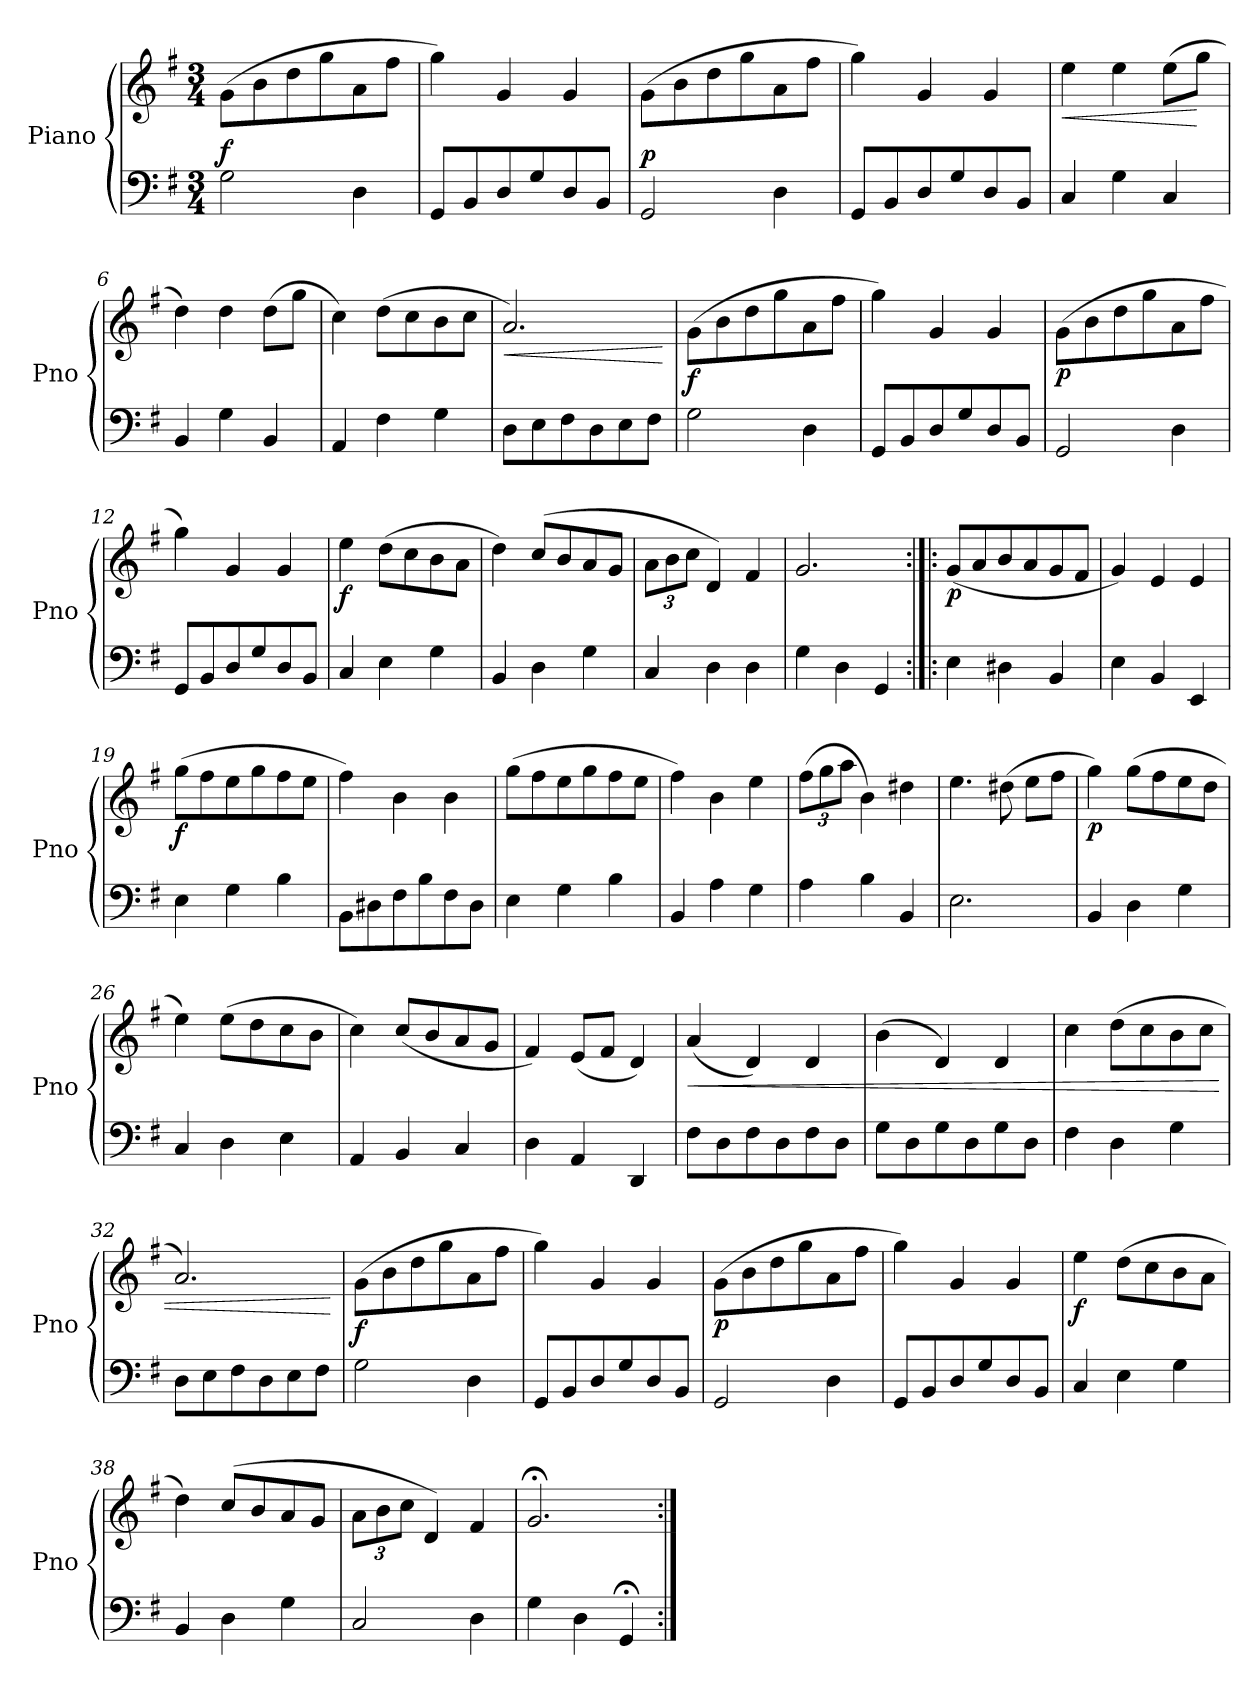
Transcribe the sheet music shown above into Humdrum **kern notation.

**kern	**kern	**dynam
*part1	*part1	*part1
*staff2	*staff1	*staff1/2
*I"Piano	*	*
*I'Pno	*	*
*clefF4	*clefG2	*
*k[f#]	*k[f#]	*
*M3/4	*M3/4	*
=1	=1	=1
!	!	!LO:DY:a=2
2G\	(>8g\L	f
.	8b\	.
.	8dd\	.
.	8gg\	.
4D\	8a\	.
.	8ff#\J	.
=2	=2	=2
8GG/L	4gg\)	.
8BB/	.	.
8D/	4g/	.
8G/	.	.
8D/	4g/	.
8BB/J	.	.
=3	=3	=3
!	!	!LO:DY:a=2
2GG/	(>8g\L	p
.	8b\	.
.	8dd\	.
.	8gg\	.
4D\	8a\	.
.	8ff#\J	.
=4	=4	=4
8GG/L	4gg\)	.
8BB/	.	.
8D/	4g/	.
8G/	.	.
8D/	4g/	.
8BB/J	.	.
=5	=5	=5
!	!	!LO:HP:b
4C/	4ee\	<
4G\	4ee\	.
4C/	(>8ee\L	.
.	8gg\J	[
=6	=6	=6
4BB/	4dd\)	.
4G\	4dd\	.
4BB/	(>8dd\L	.
.	8gg\J	.
=7	=7	=7
4AA/	4cc\)	.
4F#\	(>8dd\L	.
.	8cc\	.
4G\	8b\	.
.	8cc\J	.
!!LO:LB:g=z
=8	=8	=8
!	!	!LO:HP:b
8D\L	2.a/)	<
8E\	.	.
8F#\	.	.
8D\	.	.
8E\	.	.
8F#\J	.	.
.	.	[
=9	=9	=9
!	!	!LO:DY:b
2G\	(>8g\L	f
.	8b\	.
.	8dd\	.
.	8gg\	.
4D\	8a\	.
.	8ff#\J	.
=10	=10	=10
8GG/L	4gg\)	.
8BB/	.	.
8D/	4g/	.
8G/	.	.
8D/	4g/	.
8BB/J	.	.
=11	=11	=11
!	!	!LO:DY:b
2GG/	(>8g\L	p
.	8b\	.
.	8dd\	.
.	8gg\	.
4D\	8a\	.
.	8ff#\J	.
=12	=12	=12
8GG/L	4gg\)	.
8BB/	.	.
8D/	4g/	.
8G/	.	.
8D/	4g/	.
8BB/J	.	.
=13	=13	=13
!	!	!LO:DY:b
4C/	4ee\	f
4E\	(>8dd\L	.
.	8cc\	.
4G\	8b\	.
.	8a\J	.
=14	=14	=14
4BB/	4dd\)	.
4D\	(>8cc/L	.
.	8b/	.
4G\	8a/	.
.	8g/J	.
=15	=15	=15
*	*Xbrackettup	*
4C/	12a\L	.
.	12b\	.
.	12cc\J	.
4D\	4d/)	.
4D\	4f#/	.
!!LO:LB:g=z
=16	=16	=16
4G\	2.g/	.
4D\	.	.
4GG/	.	.
=17:|!|:	=17:|!|:	=17:|!|:
!	!	!LO:DY:b
4E\	(<8g/L	p
.	8a/	.
4D#X\	8b/	.
.	8a/	.
4BB/	8g/	.
.	8f#/J	.
=18	=18	=18
4E\	4g/)	.
4BB/	4e/	.
4EE/	4e/	.
=19	=19	=19
!	!	!LO:DY:b
4E\	(>8gg\L	f
.	8ff#\	.
4G\	8ee\	.
.	8gg\	.
4B\	8ff#\	.
.	8ee\J	.
=20	=20	=20
8BB\L	4ff#\)	.
8D#X\	.	.
8F#\	4b\	.
8B\	.	.
8F#\	4b\	.
8D#\J	.	.
=21	=21	=21
4E\	(>8gg\L	.
.	8ff#\	.
4G\	8ee\	.
.	8gg\	.
4B\	8ff#\	.
.	8ee\J	.
=22	=22	=22
4BB/	4ff#\)	.
4A\	4b\	.
4G\	4ee\	.
=23	=23	=23
4A\	(>12ff#\L	.
.	12gg\	.
.	12aa\J	.
4B\	4b\)	.
4BB/	4dd#X\	.
!!LO:LB:g=z
=24	=24	=24
2.E\	4.ee\	.
.	(>8dd#X\	.
.	8ee\L	.
.	8ff#\J	.
=25	=25	=25
!	!	!LO:DY:b
4BB/	4gg\)	p
4D\	(>8gg\L	.
.	8ff#\	.
4G\	8ee\	.
.	8dd\J	.
=26	=26	=26
4C/	4ee\)	.
4D\	(>8ee\L	.
.	8dd\	.
4E\	8cc\	.
.	8b\J	.
=27	=27	=27
4AA/	4cc\)	.
4BB/	(>8cc/L	.
.	8b/	.
4C/	8a/	.
.	8g/J	.
=28	=28	=28
4D\	4f#/)	.
4AA/	(<8e/L	.
.	8f#/J	.
4DD/	4d/)	.
=29	=29	=29
!	!	!LO:HP:b
8F#\L	(<4a/	<
8D\	.	.
8F#\	4d/)	.
8D\	.	.
8F#\	4d/	.
8D\J	.	.
=30	=30	=30
8G\L	(<4b\	.
8D\	.	.
8G\	4d/)	.
8D\	.	.
8G\	4d/	.
8D\J	.	.
=31	=31	=31
4F#\	4cc\	.
4D\	(>8dd\L	.
.	8cc\	.
4G\	8b\	.
.	8cc\J	.
!!LO:LB:g=z
=32	=32	=32
8D\L	2.a/)	.
8E\	.	.
8F#\	.	.
8D\	.	.
8E\	.	.
8F#\J	.	.
.	.	[
=33	=33	=33
!	!	!LO:DY:b
2G\	(>8g\L	f
.	8b\	.
.	8dd\	.
.	8gg\	.
4D\	8a\	.
.	8ff#\J	.
=34	=34	=34
8GG/L	4gg\)	.
8BB/	.	.
8D/	4g/	.
8G/	.	.
8D/	4g/	.
8BB/J	.	.
=35	=35	=35
!	!	!LO:DY:b
2GG/	(>8g\L	p
.	8b\	.
.	8dd\	.
.	8gg\	.
4D\	8a\	.
.	8ff#\J	.
=36	=36	=36
8GG/L	4gg\)	.
8BB/	.	.
8D/	4g/	.
8G/	.	.
8D/	4g/	.
8BB/J	.	.
=37	=37	=37
!	!	!LO:DY:b
4C/	4ee\	f
4E\	(>8dd\L	.
.	8cc\	.
4G\	8b\	.
.	8a\J	.
=38	=38	=38
4BB/	4dd\)	.
4D\	(>8cc/L	.
.	8b/	.
4G\	8a/	.
.	8g/J	.
=39	=39	=39
2C/	12a\L	.
.	12b\	.
.	12cc\J	.
.	4d/)	.
4D\	4f#/	.
!!LO:PB:g=z
=40	=40	=40
4G\	2.g;</	.
4D\	.	.
4GG;/	.	.
=:|!	=:|!	=:|!
*-	*-	*-
